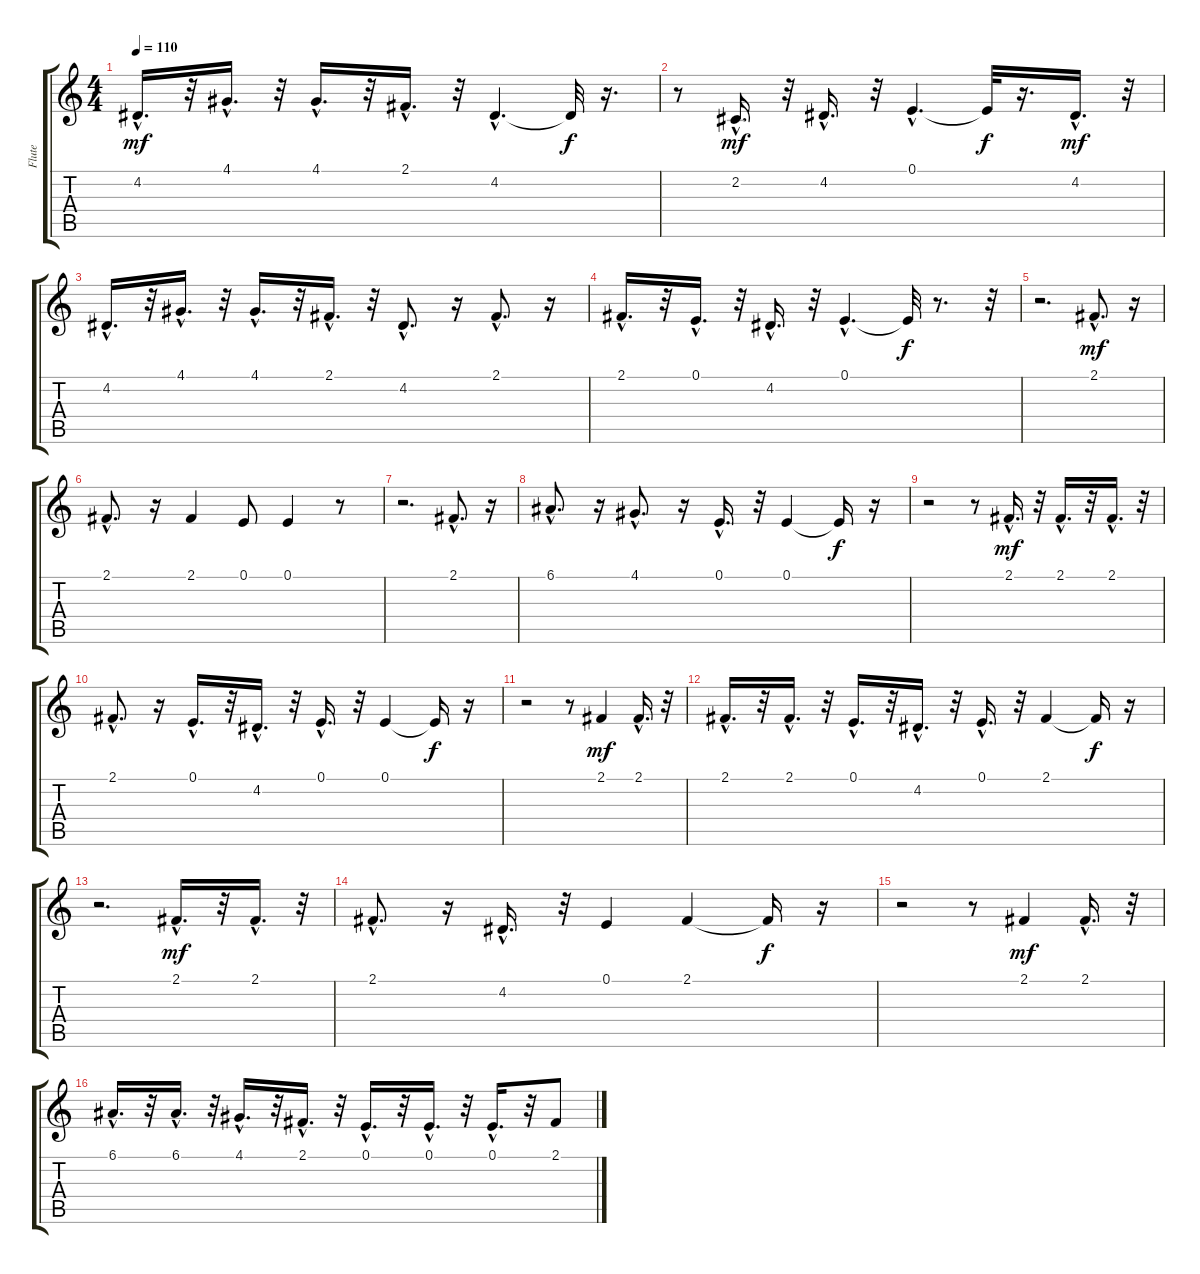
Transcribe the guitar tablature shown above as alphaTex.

\track ("Flute" "Flute") {instrument flute}
\staff {score tabs}
\tuning (E4 B3 G3 D3 A2 E2) {hide}
\ts (4 4)
\tempo 110
\clef g2
\ks c
4.2{hac}.16{d dy mf} r.32 4.1{hac}.16{d} r.32 4.1{hac}.16{d} r.32 2.1{hac}.16{d} r.32 4.2{hac}.4{d} 4.2{t}.32{dy f} r.16{d} |
r.8 2.2{hac}.16{d dy mf} r.32 4.2{hac}.16{d} r.32 0.1{hac}.4{d} 0.1{t}.32{dy f} r.16{d} 4.2{hac}.16{d dy mf} r.32 |
4.2{hac}.16{d} r.32 4.1{hac}.16{d} r.32 4.1{hac}.16{d} r.32 2.1{hac}.16{d} r.32 4.2{hac}.8{d} r.16 2.1{hac}.8{d} r.16 |
2.1{hac}.16{d} r.32 0.1{hac}.16{d} r.32 4.2{hac}.16{d} r.32 0.1{hac}.4{d} 0.1{t}.32{dy f} r.8{d} r.32 |
r.2{d} 2.1{hac}.8{d dy mf} r.16 |
2.1{hac}.8{d} r.16 2.1.4 0.1.8 0.1.4 r.8 |
r.2{d} 2.1{hac}.8{d} r.16 |
6.1{hac}.8{d} r.16 4.1{hac}.8{d} r.16 0.1{hac}.16{d} r.32 0.1.4 0.1{t}.16{dy f} r.16 |
r.2 r.8 2.1{hac}.16{d dy mf} r.32 2.1{hac}.16{d} r.32 2.1{hac}.16{d} r.32 |
2.1{hac}.8{d} r.16 0.1{hac}.16{d} r.32 4.2{hac}.16{d} r.32 0.1{hac}.16{d} r.32 0.1.4 0.1{t}.16{dy f} r.16 |
r.2 r.8 2.1.4{dy mf} 2.1{hac}.16{d} r.32 |
2.1{hac}.16{d} r.32 2.1{hac}.16{d} r.32 0.1{hac}.16{d} r.32 4.2{hac}.16{d} r.32 0.1{hac}.16{d} r.32 2.1.4 2.1{t}.16{dy f} r.16 |
r.2{d} 2.1{hac}.16{d dy mf} r.32 2.1{hac}.16{d} r.32 |
2.1{hac}.8{d} r.16 4.2{hac}.16{d} r.32 0.1.4 2.1.4 2.1{t}.16{dy f} r.16 |
r.2 r.8 2.1.4{dy mf} 2.1{hac}.16{d} r.32 |
6.1{hac}.16{d} r.32 6.1{hac}.16{d} r.32 4.1{hac}.16{d} r.32 2.1{hac}.16{d} r.32 0.1{hac}.16{d} r.32 0.1{hac}.16{d} r.32 0.1{hac}.16{d} r.32 2.1.8
